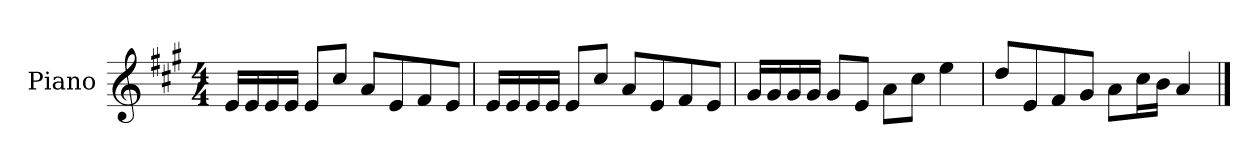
**kern
*part1
*staff1
*I"Piano
*I'P-no
*clefG2
*k[f#c#g#]
*M4/4
*MM90
=1
16e/LL
16e/
16e/
16e/JJ
8e/L
8cc#/J
8a/L
8e/
8f#/
8e/J
=2
16e/LL
16e/
16e/
16e/JJ
8e/L
8cc#/J
8a/L
8e/
8f#/
8e/J
=3
16g#/LL
16g#/
16g#/
16g#/JJ
8g#/L
8e/J
8a\L
8cc#\J
4ee\
=4
8dd/L
8e/
8f#/
8g#/J
8a\L
16cc#\L
16b\JJ
4a/
==
*-
